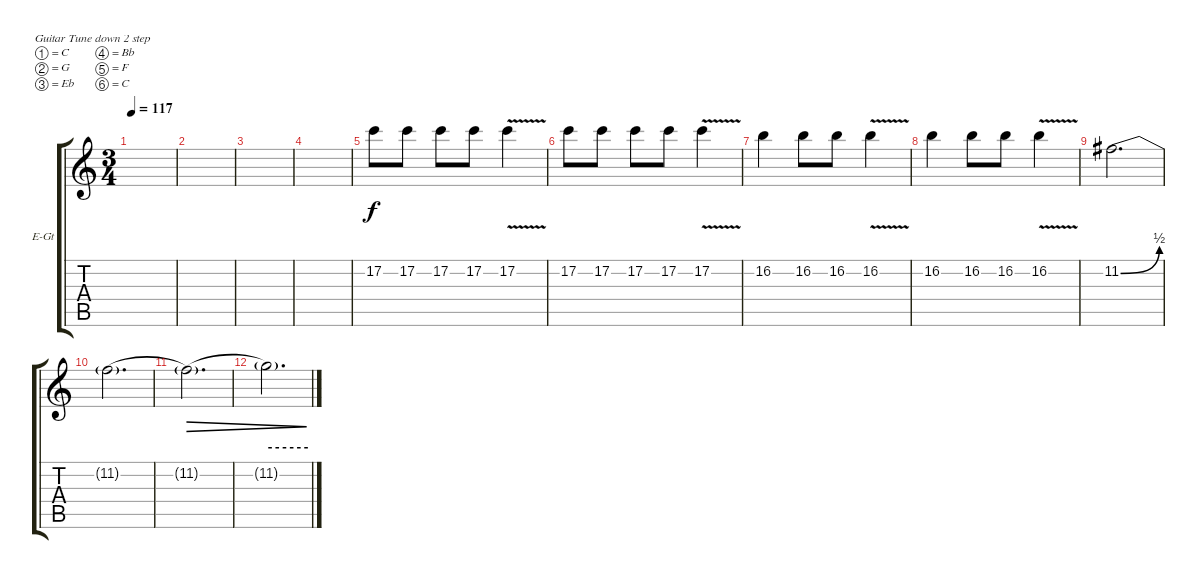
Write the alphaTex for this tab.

\bracketExtendMode groupsimilarinstruments
\firstSystemTrackNameOrientation horizontal
\otherSystemsTrackNameOrientation horizontal
\track ("Gtr5" "E-Gt") {instrument distortionguitar}
\staff {score tabs}
\tuning (C4 G3 Eb3 Bb2 F2 C2)
\ts (3 4)
\tempo 117
\clef g2
\ks c
|
|
|
|
17.2.8{dy f} 17.2.8 17.2.8 17.2.8 17.2{v}.4 |
17.2.8 17.2.8 17.2.8 17.2.8 17.2{v}.4 |
16.2.4 16.2.8 16.2.8 16.2{v}.4 |
16.2.4 16.2.8 16.2.8 16.2{v}.4 |
11.2{be (bend 0 0 10.2 2)}.2{d} |
11.2{be (hold 0 0 60 0) t}.2{d} |
11.2{be (hold 0 0 60 0) t}.2{d dec} |
11.2{be (hold 0 2 60 2) t}.2{d dec}
